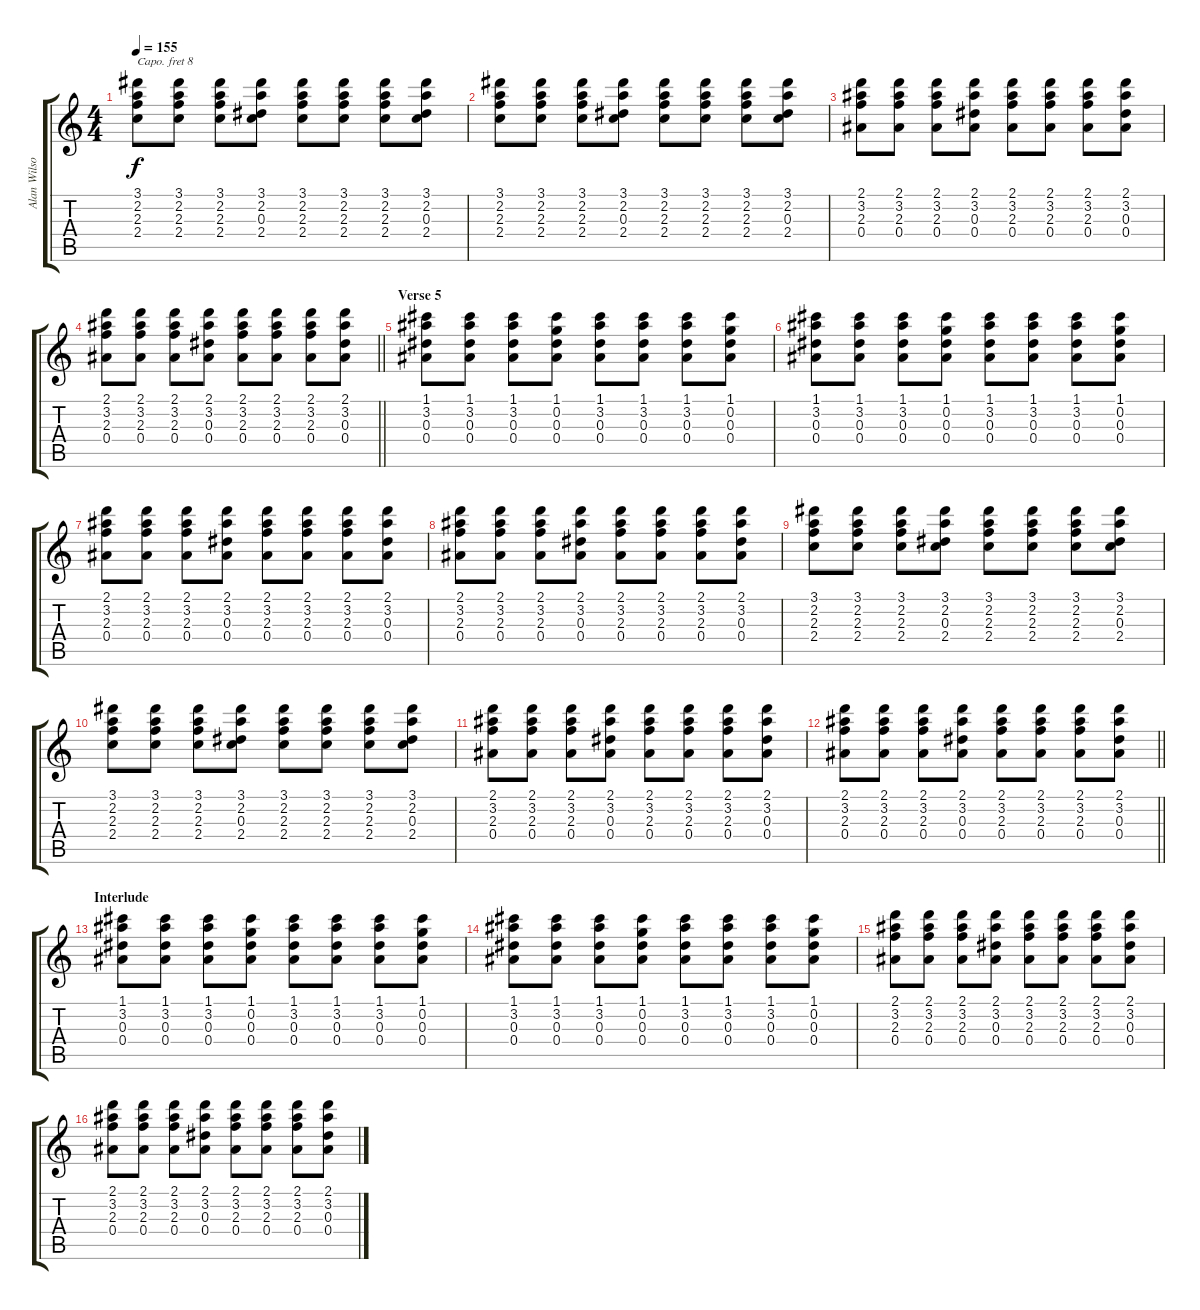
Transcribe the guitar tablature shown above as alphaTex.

\track ("Alan Wilson" "Alan Wilso") {instrument acousticguitarnylon}
\staff {score tabs}
\capo 8
\tuning (E4 B3 G3 D3 A2 E2) {hide}
\ts (4 4)
\tempo 155
\clef g2
\ks c
(3.1 2.2 2.3 2.4).8{dy f} (3.1 2.2 2.3 2.4).8 (3.1 2.2 2.3 2.4).8 (3.1 2.2 0.3 2.4).8 (3.1 2.2 2.3 2.4).8 (3.1 2.2 2.3 2.4).8 (3.1 2.2 2.3 2.4).8 (3.1 2.2 0.3 2.4).8 |
(3.1 2.2 2.3 2.4).8 (3.1 2.2 2.3 2.4).8 (3.1 2.2 2.3 2.4).8 (3.1 2.2 0.3 2.4).8 (3.1 2.2 2.3 2.4).8 (3.1 2.2 2.3 2.4).8 (3.1 2.2 2.3 2.4).8 (3.1 2.2 0.3 2.4).8 |
(2.1 3.2 2.3 0.4).8 (2.1 3.2 2.3 0.4).8 (2.1 3.2 2.3 0.4).8 (2.1 3.2 0.3 0.4).8 (2.1 3.2 2.3 0.4).8 (2.1 3.2 2.3 0.4).8 (2.1 3.2 2.3 0.4).8 (2.1 3.2 0.3 0.4).8 |
\barLineRight lightlight
(2.1 3.2 2.3 0.4).8 (2.1 3.2 2.3 0.4).8 (2.1 3.2 2.3 0.4).8 (2.1 3.2 0.3 0.4).8 (2.1 3.2 2.3 0.4).8 (2.1 3.2 2.3 0.4).8 (2.1 3.2 2.3 0.4).8 (2.1 3.2 0.3 0.4).8 |
\section ("" "Verse 5")
(1.1 3.2 0.3 0.4).8 (1.1 3.2 0.3 0.4).8 (1.1 3.2 0.3 0.4).8 (1.1 0.2 0.3 0.4).8 (1.1 3.2 0.3 0.4).8 (1.1 3.2 0.3 0.4).8 (1.1 3.2 0.3 0.4).8 (1.1 0.2 0.3 0.4).8 |
(1.1 3.2 0.3 0.4).8 (1.1 3.2 0.3 0.4).8 (1.1 3.2 0.3 0.4).8 (1.1 0.2 0.3 0.4).8 (1.1 3.2 0.3 0.4).8 (1.1 3.2 0.3 0.4).8 (1.1 3.2 0.3 0.4).8 (1.1 0.2 0.3 0.4).8 |
(2.1 3.2 2.3 0.4).8 (2.1 3.2 2.3 0.4).8 (2.1 3.2 2.3 0.4).8 (2.1 3.2 0.3 0.4).8 (2.1 3.2 2.3 0.4).8 (2.1 3.2 2.3 0.4).8 (2.1 3.2 2.3 0.4).8 (2.1 3.2 0.3 0.4).8 |
(2.1 3.2 2.3 0.4).8 (2.1 3.2 2.3 0.4).8 (2.1 3.2 2.3 0.4).8 (2.1 3.2 0.3 0.4).8 (2.1 3.2 2.3 0.4).8 (2.1 3.2 2.3 0.4).8 (2.1 3.2 2.3 0.4).8 (2.1 3.2 0.3 0.4).8 |
(3.1 2.2 2.3 2.4).8 (3.1 2.2 2.3 2.4).8 (3.1 2.2 2.3 2.4).8 (3.1 2.2 0.3 2.4).8 (3.1 2.2 2.3 2.4).8 (3.1 2.2 2.3 2.4).8 (3.1 2.2 2.3 2.4).8 (3.1 2.2 0.3 2.4).8 |
(3.1 2.2 2.3 2.4).8 (3.1 2.2 2.3 2.4).8 (3.1 2.2 2.3 2.4).8 (3.1 2.2 0.3 2.4).8 (3.1 2.2 2.3 2.4).8 (3.1 2.2 2.3 2.4).8 (3.1 2.2 2.3 2.4).8 (3.1 2.2 0.3 2.4).8 |
(2.1 3.2 2.3 0.4).8 (2.1 3.2 2.3 0.4).8 (2.1 3.2 2.3 0.4).8 (2.1 3.2 0.3 0.4).8 (2.1 3.2 2.3 0.4).8 (2.1 3.2 2.3 0.4).8 (2.1 3.2 2.3 0.4).8 (2.1 3.2 0.3 0.4).8 |
\barLineRight lightlight
(2.1 3.2 2.3 0.4).8 (2.1 3.2 2.3 0.4).8 (2.1 3.2 2.3 0.4).8 (2.1 3.2 0.3 0.4).8 (2.1 3.2 2.3 0.4).8 (2.1 3.2 2.3 0.4).8 (2.1 3.2 2.3 0.4).8 (2.1 3.2 0.3 0.4).8 |
\section ("" "Interlude")
(1.1 3.2 0.3 0.4).8 (1.1 3.2 0.3 0.4).8 (1.1 3.2 0.3 0.4).8 (1.1 0.2 0.3 0.4).8 (1.1 3.2 0.3 0.4).8 (1.1 3.2 0.3 0.4).8 (1.1 3.2 0.3 0.4).8 (1.1 0.2 0.3 0.4).8 |
(1.1 3.2 0.3 0.4).8 (1.1 3.2 0.3 0.4).8 (1.1 3.2 0.3 0.4).8 (1.1 0.2 0.3 0.4).8 (1.1 3.2 0.3 0.4).8 (1.1 3.2 0.3 0.4).8 (1.1 3.2 0.3 0.4).8 (1.1 0.2 0.3 0.4).8 |
(2.1 3.2 2.3 0.4).8 (2.1 3.2 2.3 0.4).8 (2.1 3.2 2.3 0.4).8 (2.1 3.2 0.3 0.4).8 (2.1 3.2 2.3 0.4).8 (2.1 3.2 2.3 0.4).8 (2.1 3.2 2.3 0.4).8 (2.1 3.2 0.3 0.4).8 |
(2.1 3.2 2.3 0.4).8 (2.1 3.2 2.3 0.4).8 (2.1 3.2 2.3 0.4).8 (2.1 3.2 0.3 0.4).8 (2.1 3.2 2.3 0.4).8 (2.1 3.2 2.3 0.4).8 (2.1 3.2 2.3 0.4).8 (2.1 3.2 0.3 0.4).8
